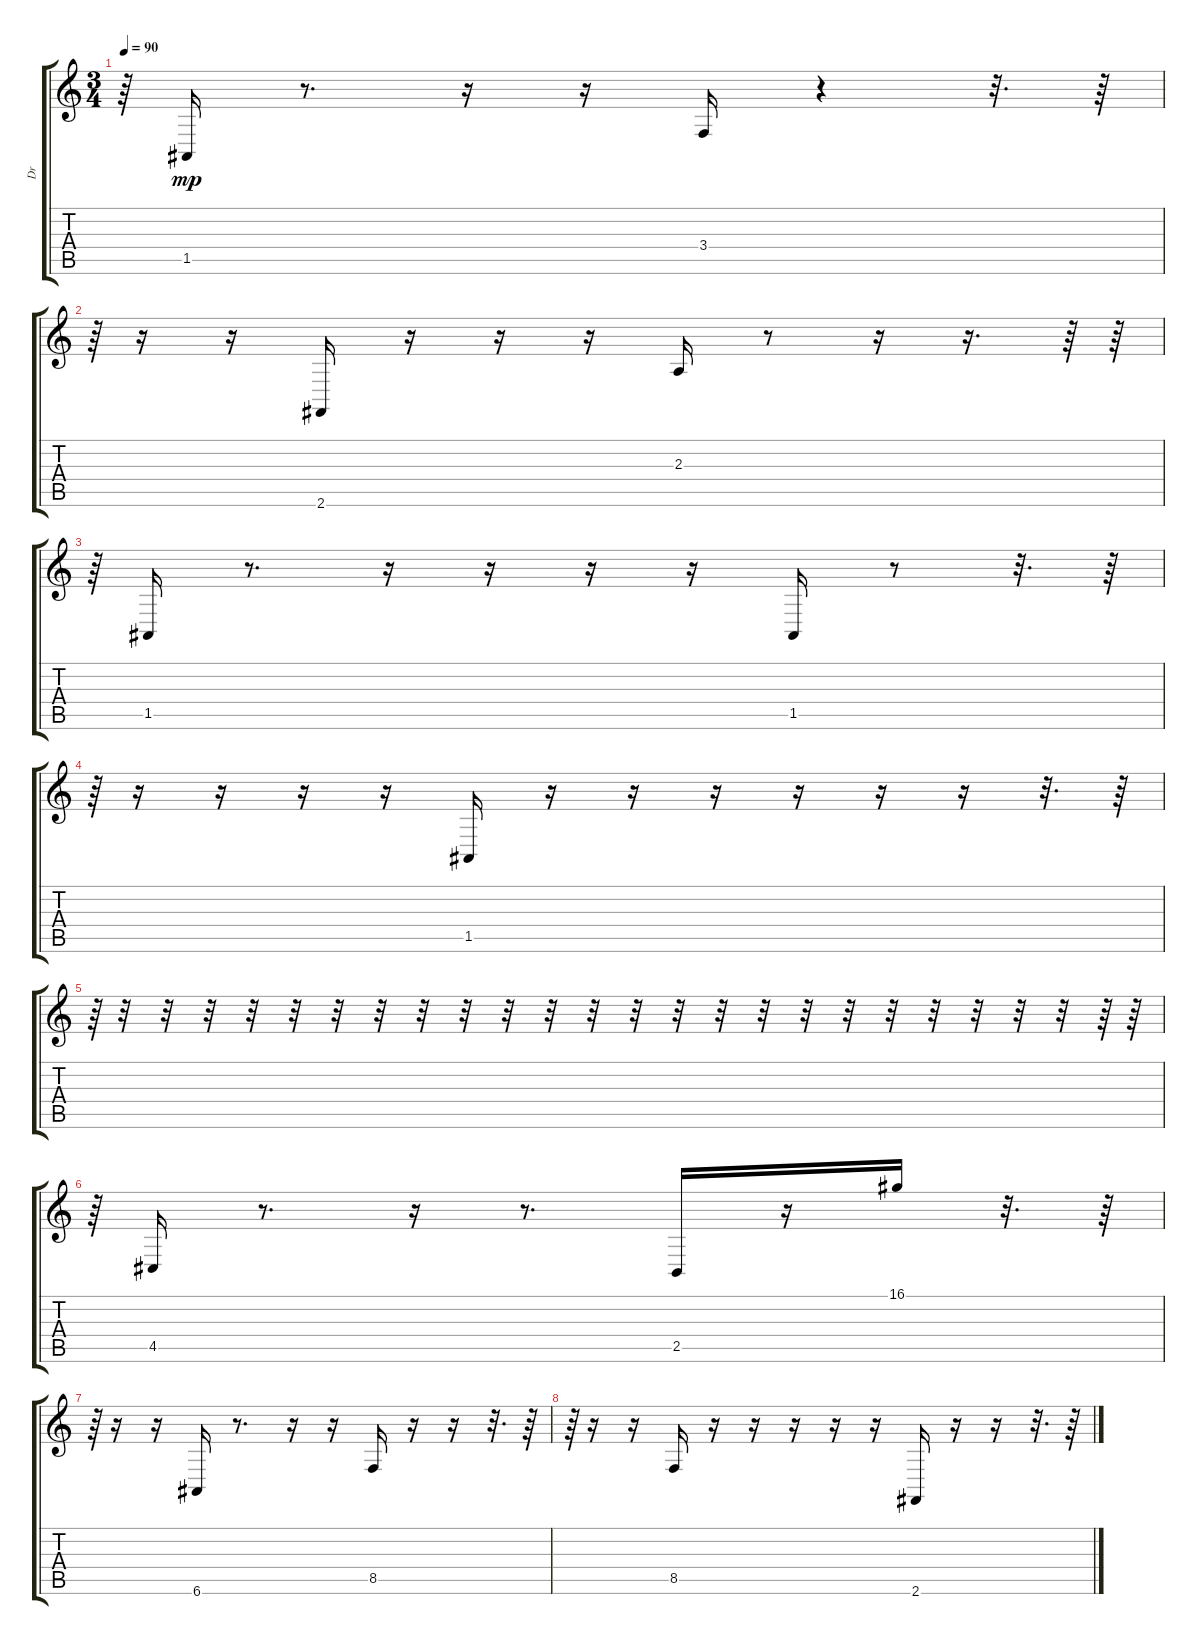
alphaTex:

\track ("Dr" "Dr") {instrument synthdrum}
\staff {score tabs}
\tuning (E4 B3 G3 D3 A2 E2) {hide}
\ts (3 4)
\tempo 90
\clef g2
\ks c
r.64{dy mp} 1.5.16 r.8{d} r.16 r.16 3.4.16 r.4 r.32{d} r.64 |
r.64 r.16 r.16 2.6.16 r.16 r.16 r.16 2.3.16 r.8 r.16 r.16{d} r.64 r.64 |
r.64 1.5.16 r.8{d} r.16 r.16 r.16 r.16 1.5.16 r.8 r.32{d} r.64 |
r.64 r.16 r.16 r.16 r.16 1.5.16 r.16 r.16 r.16 r.16 r.16 r.16 r.32{d} r.64 |
r.64 r.32 r.32 r.32 r.32 r.32 r.32 r.32 r.32 r.32 r.32 r.32 r.32 r.32 r.32 r.32 r.32 r.32 r.32 r.32 r.32 r.32 r.32 r.32 r.64 r.64 |
r.64 4.5.16 r.8{d} r.16{balance 14} r.8{d} 2.5.16{balance 14} r.16 16.1.16{balance 14} r.32{d} r.64 |
r.64 r.16{balance 14} r.16 6.6.16{balance 13} r.8{d} r.16{balance 13} r.16 8.5.16{balance 13} r.16 r.16{balance 12} r.32{d} r.64 |
r.64 r.16{balance 12} r.16 8.5.16{balance 12} r.16 r.16{balance 12} r.16 r.16{balance 12} r.16 2.6.16{balance 11} r.16 r.16{balance 11} r.32{d} r.64
